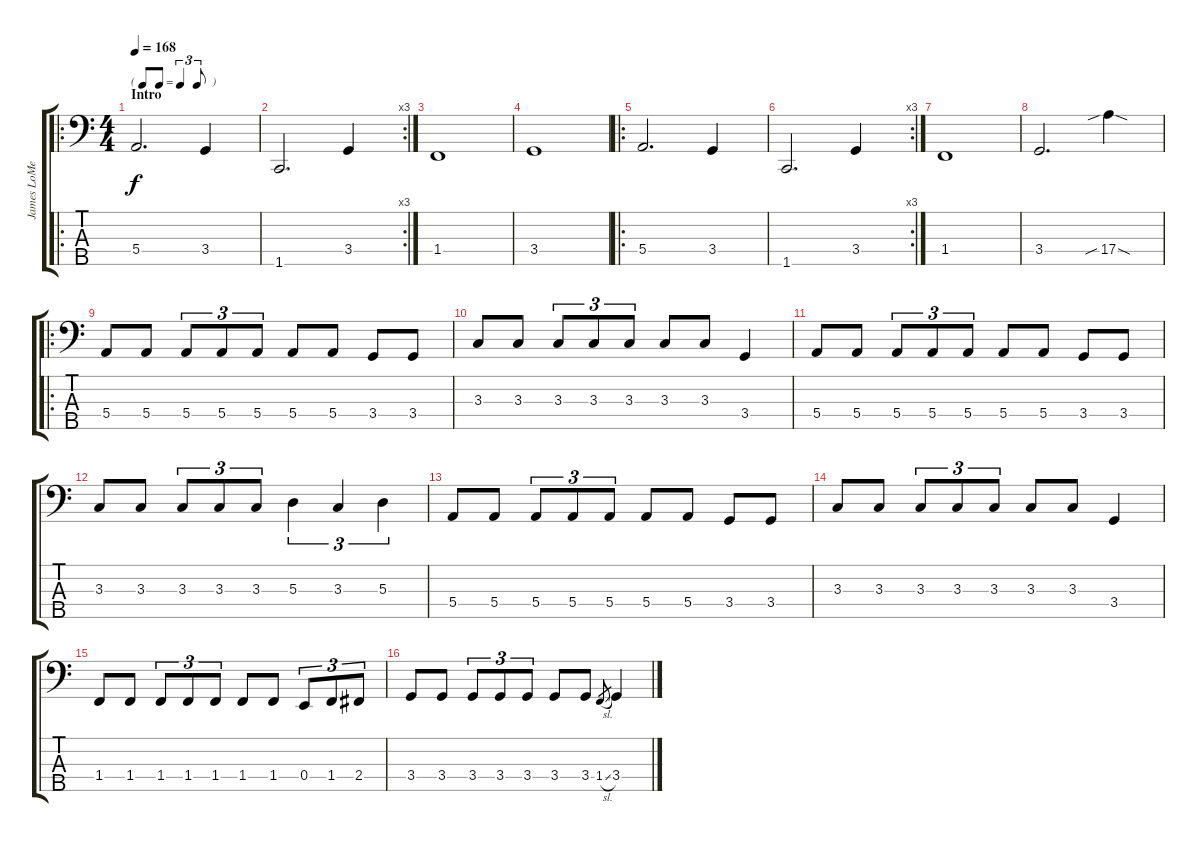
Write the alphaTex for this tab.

\track ("James LoMenzo" "James LoMe") {instrument electricbasspick}
\staff {score tabs}
\tuning (G2 D2 A1 E1 B0) {hide}
\ro
\ts (4 4)
\tf triplet8th
\section ("" "Intro")
\tempo 168
\clef f4
\ks c
5.4.2{d dy f instrument electricbasspick} 3.4.4 |
\rc 3
1.5.2{d} 3.4.4 |
1.4.1 |
3.4.1 |
\ro
5.4.2{d} 3.4.4 |
\rc 3
1.5.2{d} 3.4.4 |
1.4.1 |
3.4.2{d} 17.4{sib sod}.4 |
\ro
5.4.8 5.4.8 5.4.8{tu (3 2)} 5.4.8{tu (3 2)} 5.4.8{tu (3 2)} 5.4.8 5.4.8 3.4.8 3.4.8 |
3.3.8 3.3.8 3.3.8{tu (3 2)} 3.3.8{tu (3 2)} 3.3.8{tu (3 2)} 3.3.8 3.3.8 3.4.4 |
5.4.8 5.4.8 5.4.8{tu (3 2)} 5.4.8{tu (3 2)} 5.4.8{tu (3 2)} 5.4.8 5.4.8 3.4.8 3.4.8 |
3.3.8 3.3.8 3.3.8{tu (3 2)} 3.3.8{tu (3 2)} 3.3.8{tu (3 2)} 5.3.4{tu (3 2)} 3.3.4{tu (3 2)} 5.3.4{tu (3 2)} |
5.4.8 5.4.8 5.4.8{tu (3 2)} 5.4.8{tu (3 2)} 5.4.8{tu (3 2)} 5.4.8 5.4.8 3.4.8 3.4.8 |
3.3.8 3.3.8 3.3.8{tu (3 2)} 3.3.8{tu (3 2)} 3.3.8{tu (3 2)} 3.3.8 3.3.8 3.4.4 |
1.4.8 1.4.8 1.4.8{tu (3 2)} 1.4.8{tu (3 2)} 1.4.8{tu (3 2)} 1.4.8 1.4.8 0.4.8{tu (3 2)} 1.4.8{tu (3 2)} 2.4.8{tu (3 2)} |
3.4.8 3.4.8 3.4.8{tu (3 2)} 3.4.8{tu (3 2)} 3.4.8{tu (3 2)} 3.4.8 3.4.8 1.4{sl}.8{gr} 3.4.4
